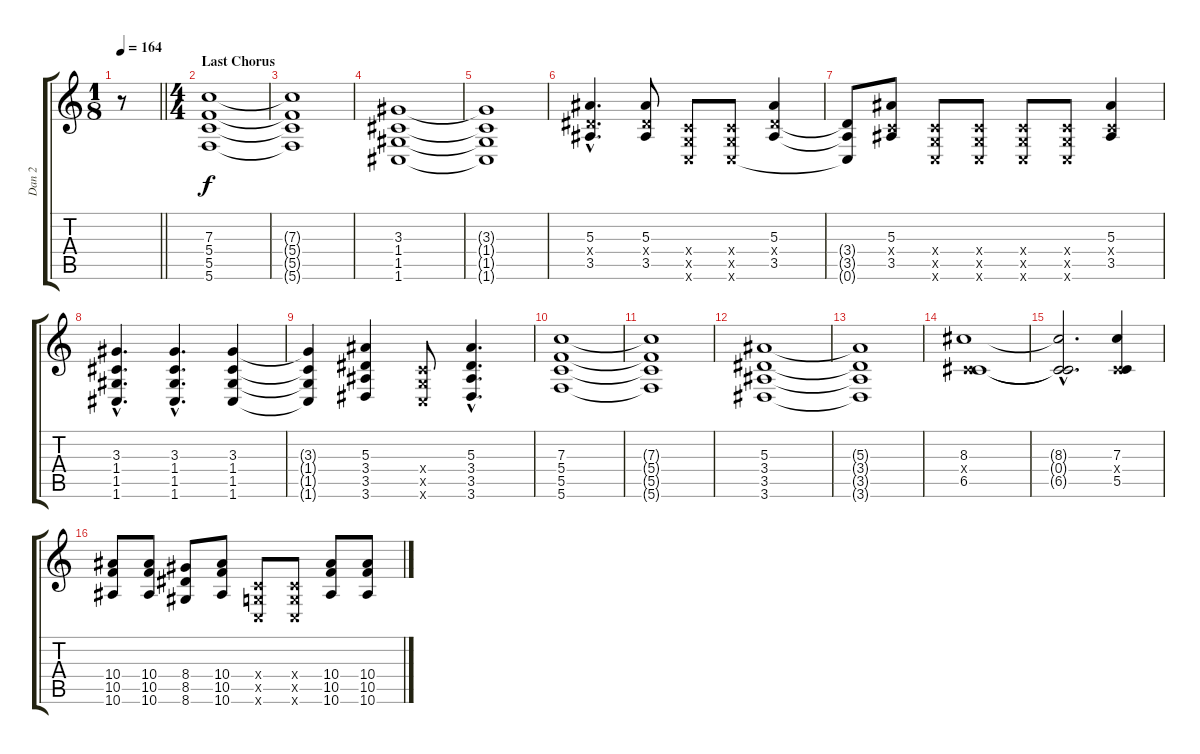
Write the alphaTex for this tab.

\track ("Dan 2" "Dan 2") {instrument distortionguitar}
\staff {score tabs}
\tuning (D4 A3 F3 C3 G2 C2) {hide}
\ts (1 8)
\tempo 164
\clef g2
\barLineRight lightlight
\ks c
r.8{dy f} |
\ts (4 4)
\section ("" "Last Chorus")
(7.3 5.4 5.5 5.6).1 |
(7.3{t} 5.4{t} 5.5{t} 5.6{t}).1 |
(3.3 1.4 1.5 1.6).1 |
(3.3{t} 1.4{t} 1.5{t} 1.6{t}).1 |
(5.3{hac} 3.4{hac x} 3.5{hac}).4{d} (5.3 3.4{x} 3.5).8 (0.4{x} 0.5{x} 0.6{x}).8 (0.4{x} 0.5{x} 0.6{x}).8 (5.3 3.4{x} 3.5).4 |
(3.4{t} 3.5{t} 0.6{t}).8 (5.3 0.4{x} 3.5).8 (0.4{x} 0.5{x} 0.6{x}).8 (0.4{x} 0.5{x} 0.6{x}).8 (0.4{x} 0.5{x} 0.6{x}).8 (0.4{x} 0.5{x} 0.6{x}).8 (5.3 0.4{x} 3.5).4 |
(3.3{hac} 1.4{hac} 1.5{hac} 1.6{hac}).4{d} (3.3{hac} 1.4{hac} 1.5{hac} 1.6{hac}).4{d} (3.3 1.4 1.5 1.6).4 |
(3.3{t} 1.4{t} 1.5{t} 1.6{t}).4 (5.3 3.4 3.5 3.6).4 (0.4{x} 0.5{x} 0.6{x}).8 (5.3{hac} 3.4{hac} 3.5{hac} 3.6{hac}).4{d} |
(7.3 5.4 5.5 5.6).1 |
(7.3{t} 5.4{t} 5.5{t} 5.6{t}).1 |
(5.3 3.4 3.5 3.6).1 |
(5.3{t} 3.4{t} 3.5{t} 3.6{t}).1 |
(8.3 0.4{x} 6.5).1 |
(8.3{hac t} 0.4{hac t} 6.5{hac t}).2{d} (7.3 0.4{x} 5.5).4 |
(10.4 10.5 10.6).8 (10.4 10.5 10.6).8 (8.4 8.5 8.6).8 (10.4 10.5 10.6).8 (0.4{x} 0.5{x} 0.6{x}).8 (0.4{x} 0.5{x} 0.6{x}).8 (10.4 10.5 10.6).8 (10.4 10.5 10.6).8
